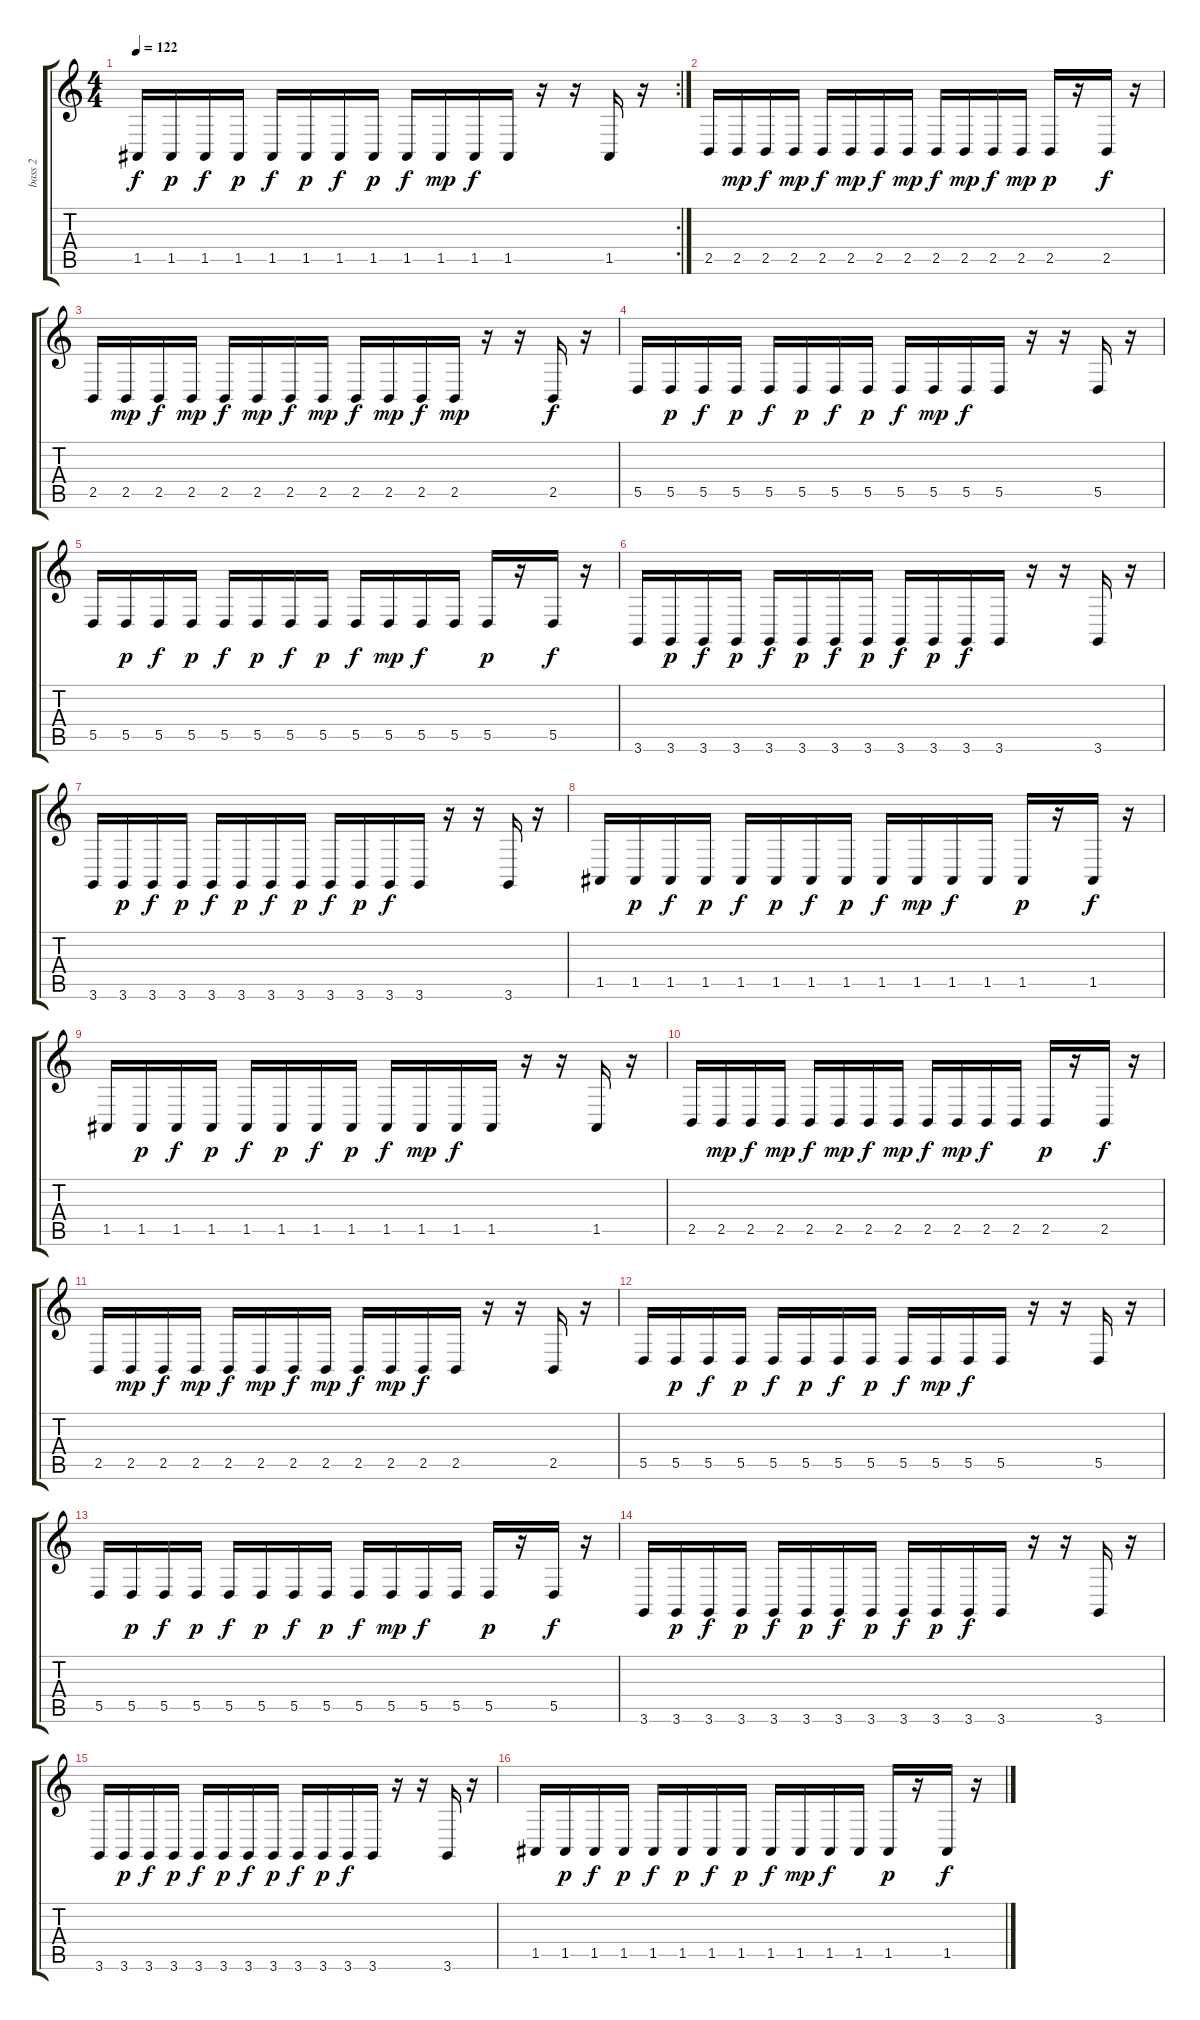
\track ("bass 2" "bass 2") {instrument marimba}
\staff {score tabs}
\tuning (E4 B3 G3 D3 A2 E2) {hide}
\rc 2
\ts (4 4)
\tempo 122
\clef g2
\ks c
1.5.16{dy f} 1.5.16{dy p} 1.5.16{dy f} 1.5.16{dy p} 1.5.16{dy f} 1.5.16{dy p} 1.5.16{dy f} 1.5.16{dy p} 1.5.16{dy f} 1.5.16{dy mp} 1.5.16{dy f} 1.5.16 r.16 r.16 1.5.16 r.16 |
2.5.16 2.5.16{dy mp} 2.5.16{dy f} 2.5.16{dy mp} 2.5.16{dy f} 2.5.16{dy mp} 2.5.16{dy f} 2.5.16{dy mp} 2.5.16{dy f} 2.5.16{dy mp} 2.5.16{dy f} 2.5.16{dy mp} 2.5.16{dy p} r.16 2.5.16{dy f} r.16 |
2.5.16 2.5.16{dy mp} 2.5.16{dy f} 2.5.16{dy mp} 2.5.16{dy f} 2.5.16{dy mp} 2.5.16{dy f} 2.5.16{dy mp} 2.5.16{dy f} 2.5.16{dy mp} 2.5.16{dy f} 2.5.16{dy mp} r.16 r.16 2.5.16{dy f} r.16 |
5.5.16 5.5.16{dy p} 5.5.16{dy f} 5.5.16{dy p} 5.5.16{dy f} 5.5.16{dy p} 5.5.16{dy f} 5.5.16{dy p} 5.5.16{dy f} 5.5.16{dy mp} 5.5.16{dy f} 5.5.16 r.16 r.16 5.5.16 r.16 |
5.5.16 5.5.16{dy p} 5.5.16{dy f} 5.5.16{dy p} 5.5.16{dy f} 5.5.16{dy p} 5.5.16{dy f} 5.5.16{dy p} 5.5.16{dy f} 5.5.16{dy mp} 5.5.16{dy f} 5.5.16 5.5.16{dy p} r.16 5.5.16{dy f} r.16 |
3.6.16 3.6.16{dy p} 3.6.16{dy f} 3.6.16{dy p} 3.6.16{dy f} 3.6.16{dy p} 3.6.16{dy f} 3.6.16{dy p} 3.6.16{dy f} 3.6.16{dy p} 3.6.16{dy f} 3.6.16 r.16 r.16 3.6.16 r.16 |
3.6.16 3.6.16{dy p} 3.6.16{dy f} 3.6.16{dy p} 3.6.16{dy f} 3.6.16{dy p} 3.6.16{dy f} 3.6.16{dy p} 3.6.16{dy f} 3.6.16{dy p} 3.6.16{dy f} 3.6.16 r.16 r.16 3.6.16 r.16 |
1.5.16 1.5.16{dy p} 1.5.16{dy f} 1.5.16{dy p} 1.5.16{dy f} 1.5.16{dy p} 1.5.16{dy f} 1.5.16{dy p} 1.5.16{dy f} 1.5.16{dy mp} 1.5.16{dy f} 1.5.16 1.5.16{dy p} r.16 1.5.16{dy f} r.16 |
1.5.16 1.5.16{dy p} 1.5.16{dy f} 1.5.16{dy p} 1.5.16{dy f} 1.5.16{dy p} 1.5.16{dy f} 1.5.16{dy p} 1.5.16{dy f} 1.5.16{dy mp} 1.5.16{dy f} 1.5.16 r.16 r.16 1.5.16 r.16 |
2.5.16 2.5.16{dy mp} 2.5.16{dy f} 2.5.16{dy mp} 2.5.16{dy f} 2.5.16{dy mp} 2.5.16{dy f} 2.5.16{dy mp} 2.5.16{dy f} 2.5.16{dy mp} 2.5.16{dy f} 2.5.16 2.5.16{dy p} r.16 2.5.16{dy f} r.16 |
2.5.16 2.5.16{dy mp} 2.5.16{dy f} 2.5.16{dy mp} 2.5.16{dy f} 2.5.16{dy mp} 2.5.16{dy f} 2.5.16{dy mp} 2.5.16{dy f} 2.5.16{dy mp} 2.5.16{dy f} 2.5.16 r.16 r.16 2.5.16 r.16 |
5.5.16 5.5.16{dy p} 5.5.16{dy f} 5.5.16{dy p} 5.5.16{dy f} 5.5.16{dy p} 5.5.16{dy f} 5.5.16{dy p} 5.5.16{dy f} 5.5.16{dy mp} 5.5.16{dy f} 5.5.16 r.16 r.16 5.5.16 r.16 |
5.5.16 5.5.16{dy p} 5.5.16{dy f} 5.5.16{dy p} 5.5.16{dy f} 5.5.16{dy p} 5.5.16{dy f} 5.5.16{dy p} 5.5.16{dy f} 5.5.16{dy mp} 5.5.16{dy f} 5.5.16 5.5.16{dy p} r.16 5.5.16{dy f} r.16 |
3.6.16 3.6.16{dy p} 3.6.16{dy f} 3.6.16{dy p} 3.6.16{dy f} 3.6.16{dy p} 3.6.16{dy f} 3.6.16{dy p} 3.6.16{dy f} 3.6.16{dy p} 3.6.16{dy f} 3.6.16 r.16 r.16 3.6.16 r.16 |
3.6.16 3.6.16{dy p} 3.6.16{dy f} 3.6.16{dy p} 3.6.16{dy f} 3.6.16{dy p} 3.6.16{dy f} 3.6.16{dy p} 3.6.16{dy f} 3.6.16{dy p} 3.6.16{dy f} 3.6.16 r.16 r.16 3.6.16 r.16 |
1.5.16 1.5.16{dy p} 1.5.16{dy f} 1.5.16{dy p} 1.5.16{dy f} 1.5.16{dy p} 1.5.16{dy f} 1.5.16{dy p} 1.5.16{dy f} 1.5.16{dy mp} 1.5.16{dy f} 1.5.16 1.5.16{dy p} r.16 1.5.16{dy f} r.16
